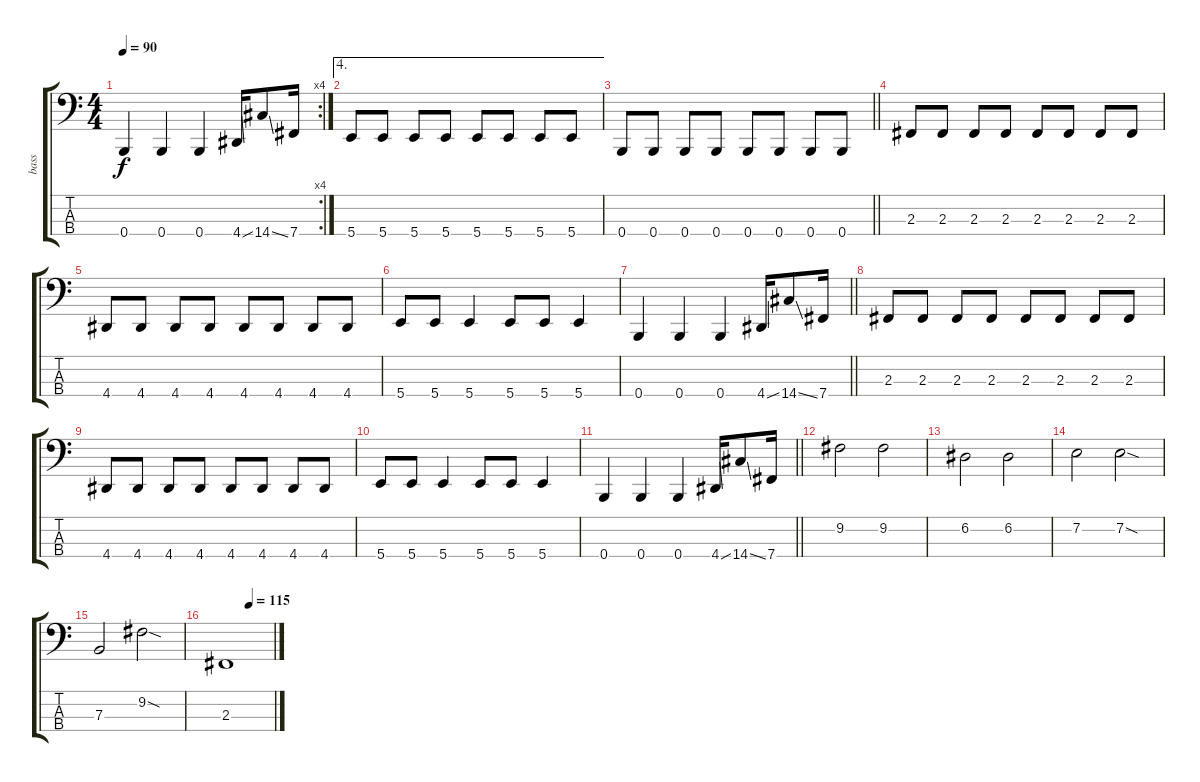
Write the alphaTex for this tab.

\track ("bass" "bass") {instrument acousticguitarnylon}
\staff {score tabs}
\tuning (D2 A1 E1 B0) {hide}
\rc 4
\ts (4 4)
\tempo 90
\clef f4
\ks c
0.4.4{dy f} 0.4.4 0.4.4 4.4{ss}.16 14.4{ss}.8 7.4.16 |
\ae 4
5.4.8 5.4.8 5.4.8 5.4.8 5.4.8 5.4.8 5.4.8 5.4.8 |
\barLineRight lightlight
0.4.8 0.4.8 0.4.8 0.4.8 0.4.8 0.4.8 0.4.8 0.4.8 |
2.3.8 2.3.8 2.3.8 2.3.8 2.3.8 2.3.8 2.3.8 2.3.8 |
4.4.8 4.4.8 4.4.8 4.4.8 4.4.8 4.4.8 4.4.8 4.4.8 |
5.4.8 5.4.8 5.4.4 5.4.8 5.4.8 5.4.4 |
\barLineRight lightlight
0.4.4 0.4.4 0.4.4 4.4{ss}.16 14.4{ss}.8 7.4.16 |
2.3.8 2.3.8 2.3.8 2.3.8 2.3.8 2.3.8 2.3.8 2.3.8 |
4.4.8 4.4.8 4.4.8 4.4.8 4.4.8 4.4.8 4.4.8 4.4.8 |
5.4.8 5.4.8 5.4.4 5.4.8 5.4.8 5.4.4 |
\barLineRight lightlight
0.4.4 0.4.4 0.4.4 4.4{ss}.16 14.4{ss}.8 7.4.16 |
9.2.2 9.2.2 |
6.2.2 6.2.2 |
7.2.2 7.2{sod}.2 |
7.3.2 9.2{sod}.2 |
\tempo (115 0.5)
2.3.1
